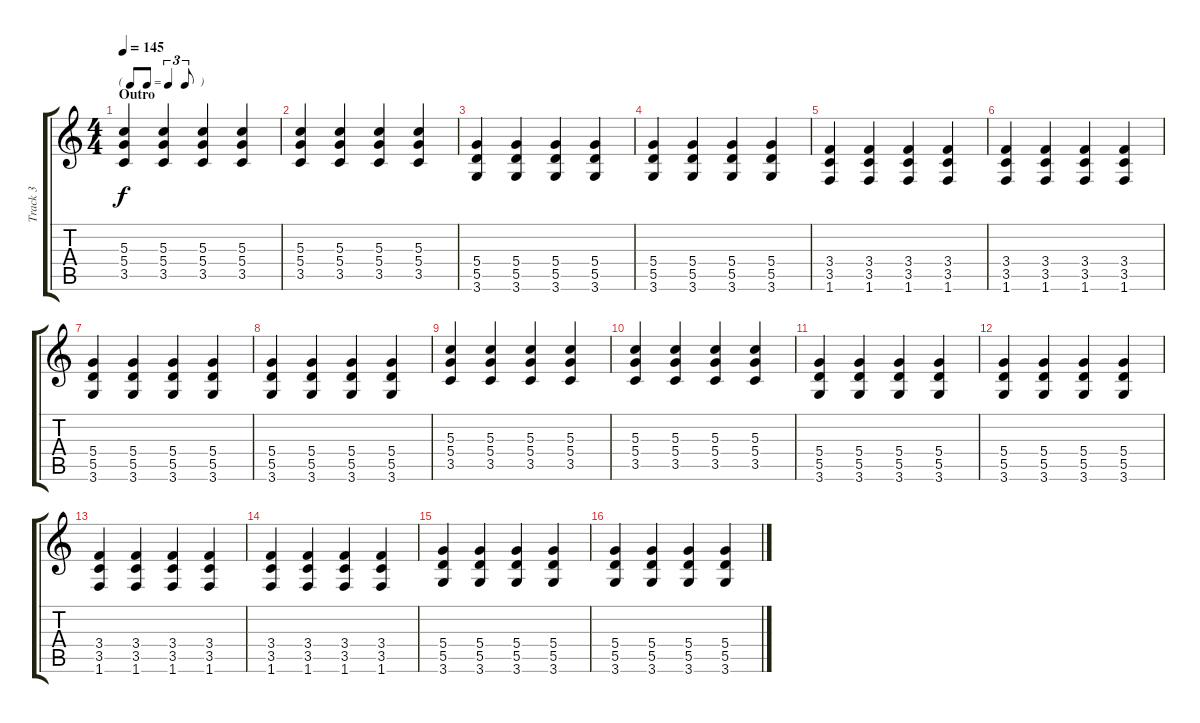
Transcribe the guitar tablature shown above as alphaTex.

\track ("Track 3" "Track 3") {instrument overdrivenguitar}
\staff {score tabs}
\tuning (E4 B3 G3 D3 A2 E2) {hide}
\ts (4 4)
\tf triplet8th
\section ("" "Outro")
\tempo 145
\clef g2
\ks c
(5.3 5.4 3.5).4{dy f} (5.3 5.4 3.5).4 (5.3 5.4 3.5).4 (5.3 5.4 3.5).4 |
(5.3 5.4 3.5).4 (5.3 5.4 3.5).4 (5.3 5.4 3.5).4 (5.3 5.4 3.5).4 |
(5.4 5.5 3.6).4 (5.4 5.5 3.6).4 (5.4 5.5 3.6).4 (5.4 5.5 3.6).4 |
(5.4 5.5 3.6).4 (5.4 5.5 3.6).4 (5.4 5.5 3.6).4 (5.4 5.5 3.6).4 |
(3.4 3.5 1.6).4 (3.4 3.5 1.6).4 (3.4 3.5 1.6).4 (3.4 3.5 1.6).4 |
(3.4 3.5 1.6).4 (3.4 3.5 1.6).4 (3.4 3.5 1.6).4 (3.4 3.5 1.6).4 |
(5.4 5.5 3.6).4 (5.4 5.5 3.6).4 (5.4 5.5 3.6).4 (5.4 5.5 3.6).4 |
(5.4 5.5 3.6).4 (5.4 5.5 3.6).4 (5.4 5.5 3.6).4 (5.4 5.5 3.6).4 |
(5.3 5.4 3.5).4 (5.3 5.4 3.5).4 (5.3 5.4 3.5).4 (5.3 5.4 3.5).4 |
(5.3 5.4 3.5).4 (5.3 5.4 3.5).4 (5.3 5.4 3.5).4 (5.3 5.4 3.5).4 |
(5.4 5.5 3.6).4 (5.4 5.5 3.6).4 (5.4 5.5 3.6).4 (5.4 5.5 3.6).4 |
(5.4 5.5 3.6).4 (5.4 5.5 3.6).4 (5.4 5.5 3.6).4 (5.4 5.5 3.6).4 |
(3.4 3.5 1.6).4 (3.4 3.5 1.6).4 (3.4 3.5 1.6).4 (3.4 3.5 1.6).4 |
(3.4 3.5 1.6).4 (3.4 3.5 1.6).4 (3.4 3.5 1.6).4 (3.4 3.5 1.6).4 |
(5.4 5.5 3.6).4 (5.4 5.5 3.6).4 (5.4 5.5 3.6).4 (5.4 5.5 3.6).4 |
(5.4 5.5 3.6).4 (5.4 5.5 3.6).4 (5.4 5.5 3.6).4 (5.4 5.5 3.6).4
